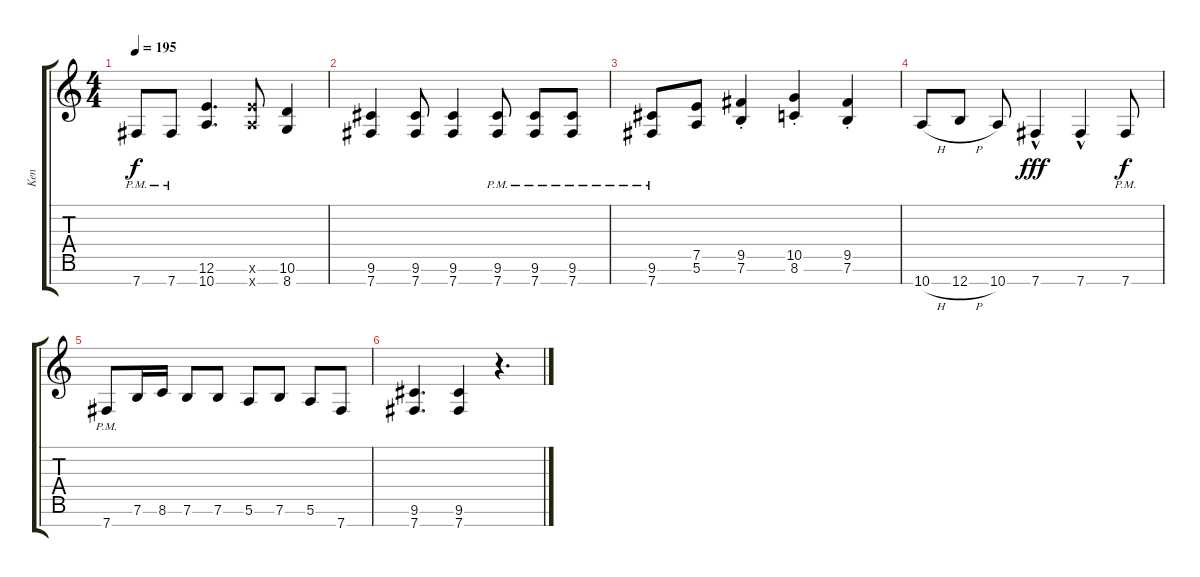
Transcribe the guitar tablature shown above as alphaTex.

\track ("Ken" "Ken") {instrument distortionguitar}
\staff {score tabs}
\tuning (E4 B3 G3 D3 A2 E2 B1) {hide}
\ts (4 4)
\tempo 195
\clef g2
\ks c
7.7{pm}.8{dy f} 7.7{pm}.8 (12.6 10.7).4{d} (12.6{x} 10.7{x}).8 (10.6 8.7).4 |
(9.6 7.7).4 (9.6 7.7).8 (9.6 7.7).4 (9.6{pm} 7.7{pm}).8 (9.6{pm} 7.7{pm}).8 (9.6{pm} 7.7{pm}).8 |
(9.6{pm} 7.7{pm}).8 (7.5 5.6).8 (9.5{st} 7.6{st}).4 (10.5{st} 8.6{st}).4 (9.5{st} 7.6{st}).4 |
10.7{h}.8 12.7{h}.8 10.7.8 7.7{hac}.4{dy fff} 7.7{hac}.4 7.7{pm}.8{dy f} |
7.7{pm}.8 7.6.16 8.6.16 7.6.8 7.6.8 5.6.8 7.6.8 5.6.8 7.7.8 |
(9.6 7.7).4{d} (9.6 7.7).4 r.4{d}
